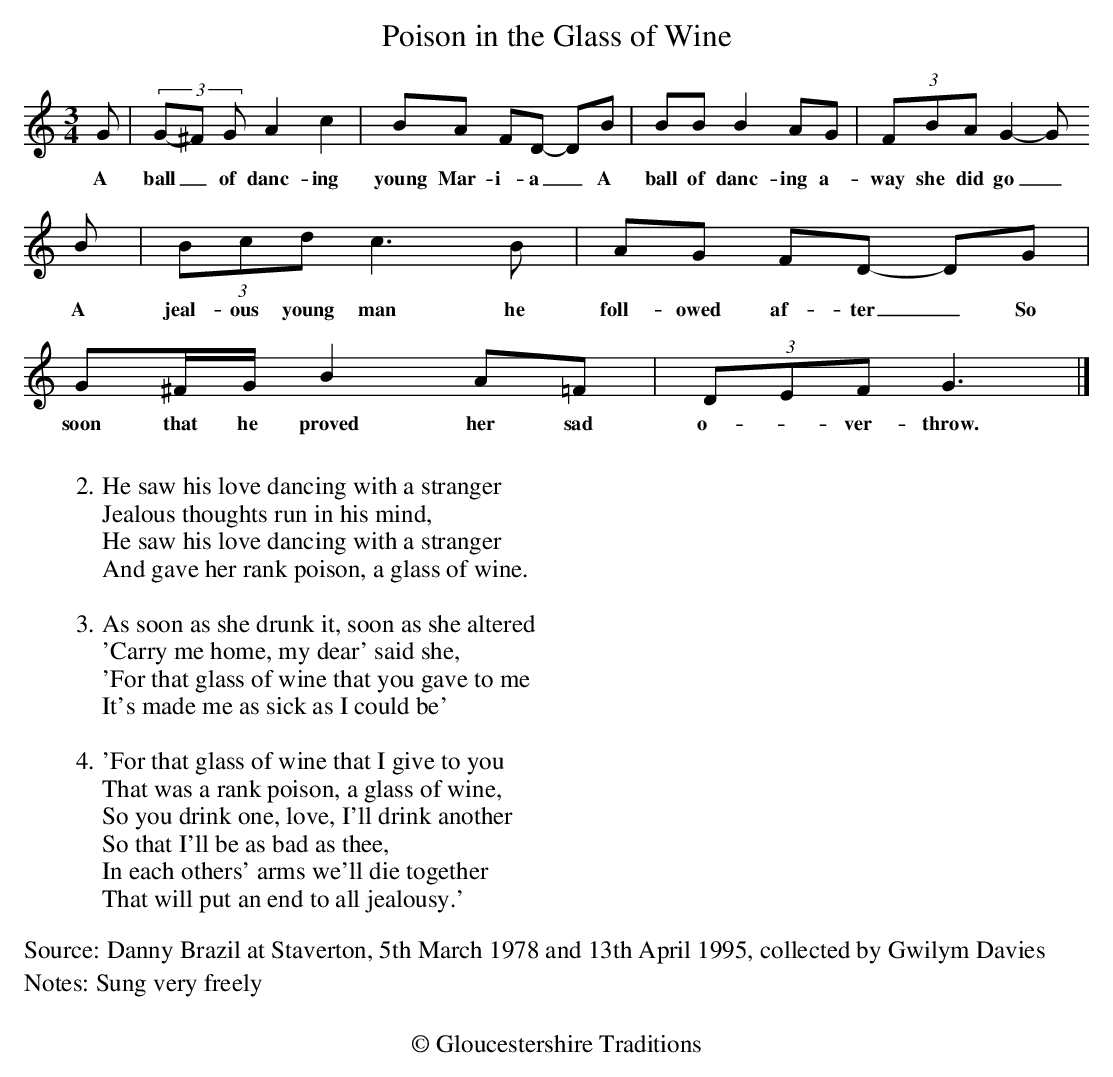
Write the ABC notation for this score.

X:1
T:Poison in the Glass of Wine
M:3/4
L:1/4
K:Cmaj
G/2 | (3G/2-^F/2 G/2 Ac | B/2A/2 F/2D/2- D/2B/2 | B/2B/2 BA/2G/2 | (3F/2B/2A/2G- G/2
w:A ball_ of danc-ing young Mar-i-a_ A ball  of danc-ing a-way she did go_
B/2 |(3B/2c/2d/2 c3/2B/2 | A/2G/2 F/2D/2- D/2G/2 | G/2^F/4G/4 BA/2=F/2 |(3D/2E/2F/2 G3/2 |]
w:A jeal-ous young man he foll-owed af-ter_ So soon that he proved her sad o--ver-throw.
%%text
%%text
%%text
W:2.He saw his love dancing with a stranger
W:Jealous thoughts run in his mind,
W:He saw his love dancing with a stranger
W:And gave her rank poison, a glass of wine.
W:
W:3.As soon as she drunk it, soon as she altered
W:'Carry me home, my dear' said she,
W:'For that glass of wine that you gave to me
W:It's made me as sick as I could be'
W:
W:4.'For that glass of wine that I give to you
W:That was a rank poison, a glass of wine,
W:So you drink one, love, I'll drink another
W:So that I'll be as bad as thee,
W:In each others' arms we'll die together
W:That will put an end to all jealousy.'
